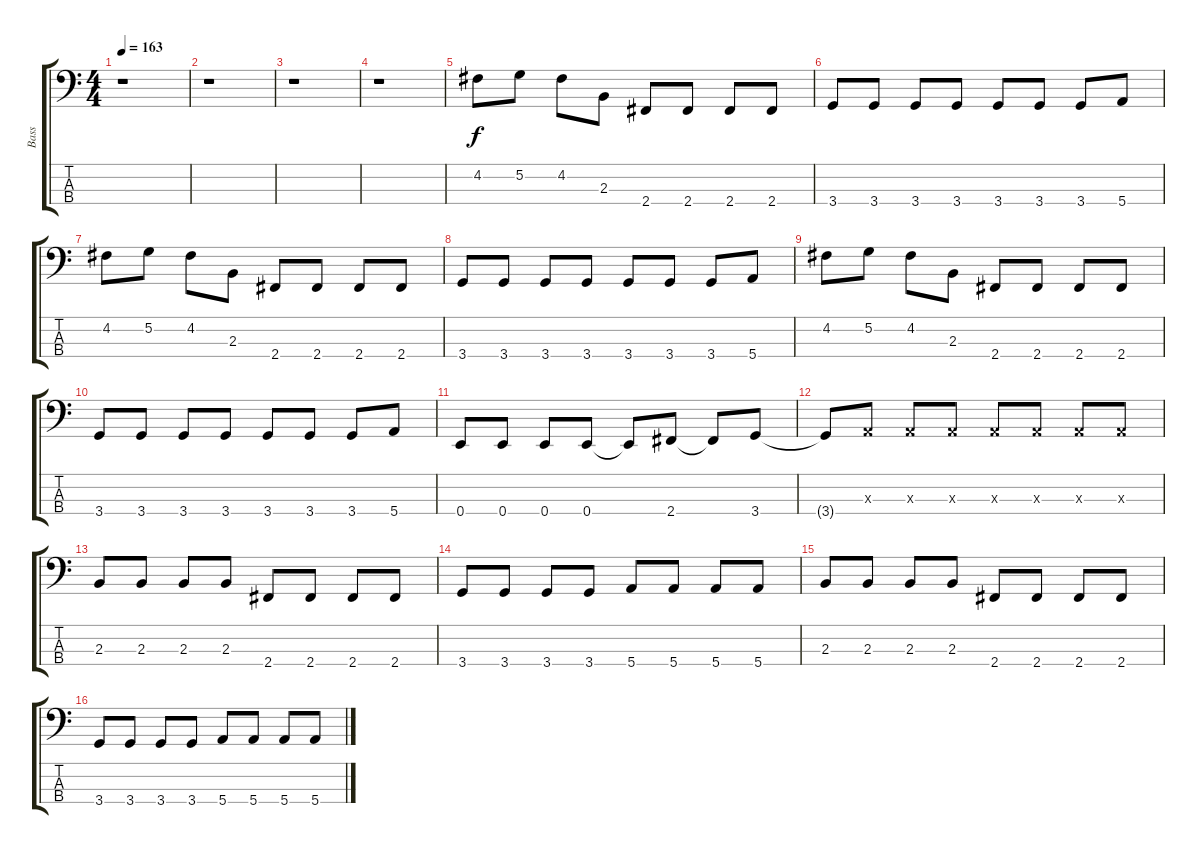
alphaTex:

\track ("Bass" "Bass") {instrument electricbasspick}
\staff {score tabs}
\tuning (G2 D2 A1 E1) {hide}
\ts (4 4)
\tempo 163
\clef f4
\ks c
r.1{dy f instrument electricbasspick} |
r.1 |
r.1 |
r.1 |
4.2.8 5.2.8 4.2.8 2.3.8 2.4.8 2.4.8 2.4.8 2.4.8 |
3.4.8 3.4.8 3.4.8 3.4.8 3.4.8 3.4.8 3.4.8 5.4.8 |
4.2.8 5.2.8 4.2.8 2.3.8 2.4.8 2.4.8 2.4.8 2.4.8 |
3.4.8 3.4.8 3.4.8 3.4.8 3.4.8 3.4.8 3.4.8 5.4.8 |
4.2.8 5.2.8 4.2.8 2.3.8 2.4.8 2.4.8 2.4.8 2.4.8 |
3.4.8 3.4.8 3.4.8 3.4.8 3.4.8 3.4.8 3.4.8 5.4.8 |
0.4.8 0.4.8 0.4.8 0.4.8 0.4{t}.8 2.4.8 2.4{t}.8 3.4.8 |
3.4{t}.8 0.3{x}.8 0.3{x}.8 0.3{x}.8 0.3{x}.8 0.3{x}.8 0.3{x}.8 0.3{x}.8 |
2.3.8 2.3.8 2.3.8 2.3.8 2.4.8 2.4.8 2.4.8 2.4.8 |
3.4.8 3.4.8 3.4.8 3.4.8 5.4.8 5.4.8 5.4.8 5.4.8 |
2.3.8 2.3.8 2.3.8 2.3.8 2.4.8 2.4.8 2.4.8 2.4.8 |
3.4.8 3.4.8 3.4.8 3.4.8 5.4.8 5.4.8 5.4.8 5.4.8
